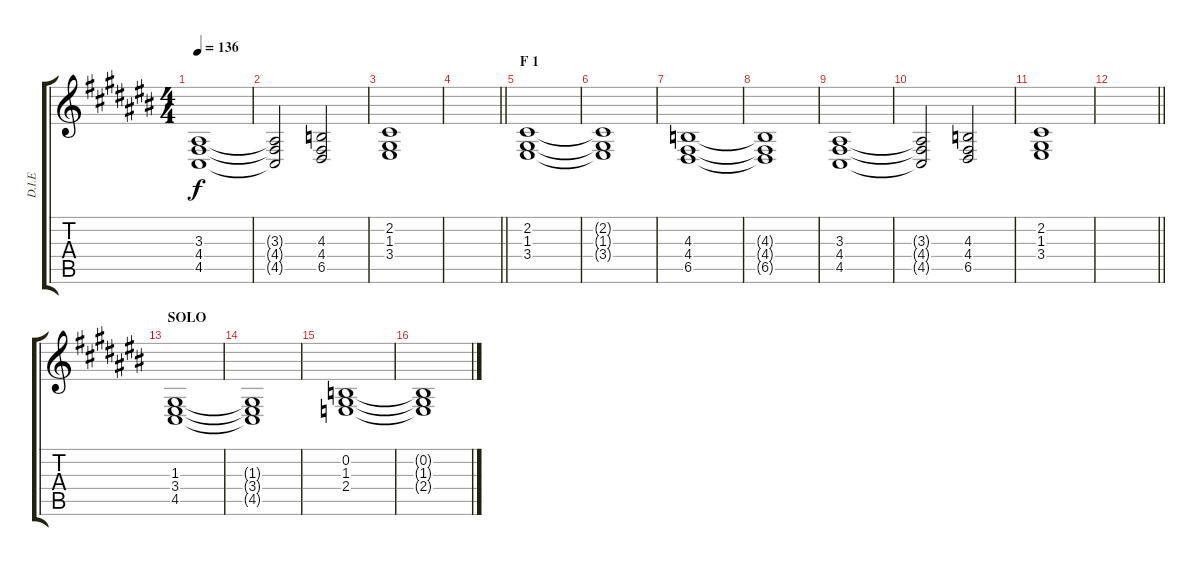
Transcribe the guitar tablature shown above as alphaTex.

\track ("D.I.E" "D.I.E") {instrument reedorgan}
\staff {score tabs}
\tuning (E4 B3 G3 D3 A2 E2) {hide}
\ts (4 4)
\tempo 136
\clef g2
\ks c#
(3.3 4.4 4.5).1{dy f} |
(3.3{t} 4.4{t} 4.5{t}).2 (4.3 4.4 6.5).2 |
(2.2 1.3 3.4).1 |
\barLineRight lightlight
|
\section ("" "F 1")
(2.2 1.3 3.4).1 |
(2.2{t} 1.3{t} 3.4{t}).1 |
(4.3 4.4 6.5).1 |
(4.3{t} 4.4{t} 6.5{t}).1 |
(3.3 4.4 4.5).1 |
(3.3{t} 4.4{t} 4.5{t}).2 (4.3 4.4 6.5).2 |
(2.2 1.3 3.4).1 |
\barLineRight lightlight
|
\section ("" "SOLO")
(1.3 3.4 4.5).1 |
(1.3{t} 3.4{t} 4.5{t}).1 |
(0.2 1.3 2.4).1 |
(0.2{t} 1.3{t} 2.4{t}).1
